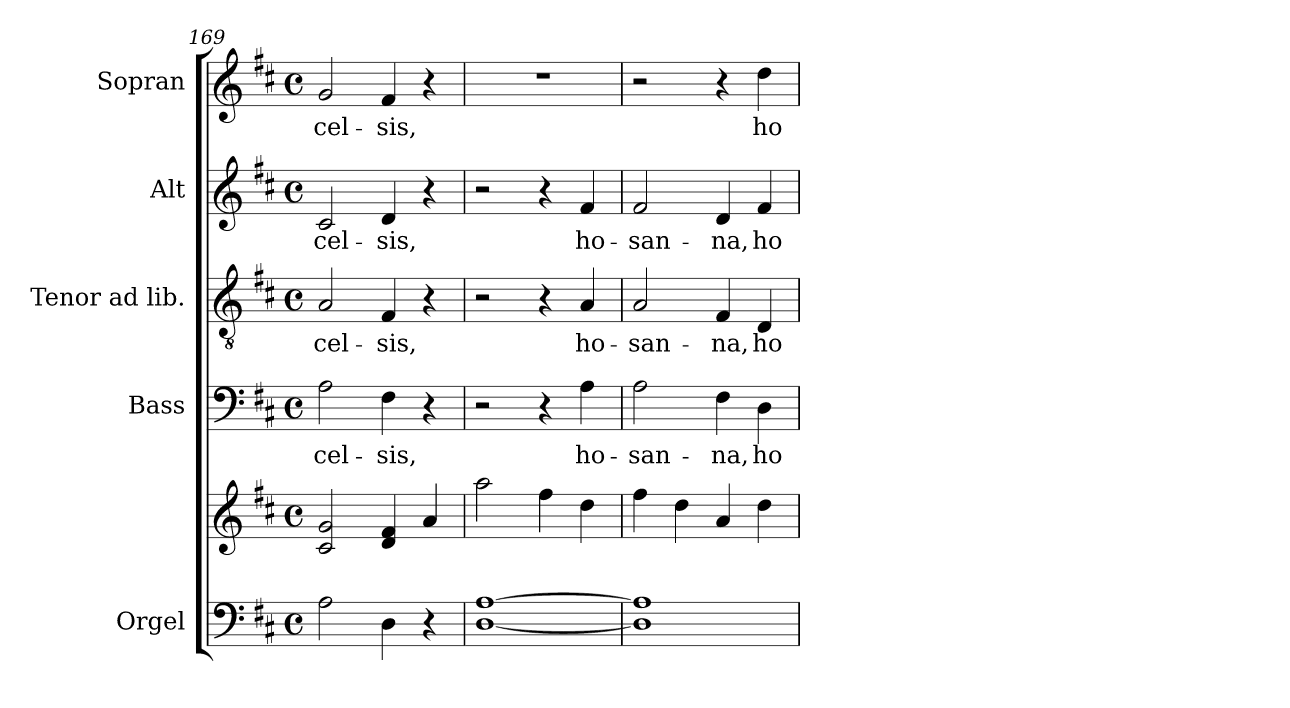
**kern	**kern	**kern	**text	**kern	**text	**kern	**text	**kern	**text
*part5	*part5	*part4	*part4	*part3	*part3	*part2	*part2	*part1	*part1
*staff6	*staff5	*staff4	*staff4	*staff3	*staff3	*staff2	*staff2	*staff1	*staff1
*I"Orgel	*	*I"Bass	*	*I"Tenor ad lib.	*	*I"Alt	*	*I"Sopran	*
*I'Org.	*	*I'B.	*	*I'T.	*	*I'A.	*	*I'S.	*
*clefF4	*clefG2	*clefF4	*	*clefGv2	*	*clefG2	*	*clefG2	*
*k[f#c#]	*k[f#c#]	*k[f#c#]	*	*k[f#c#]	*	*k[f#c#]	*	*k[f#c#]	*
*D:	*D:	*D:	*	*D:	*	*D:	*	*D:	*
*M4/4	*M4/4	*M4/4	*	*M4/4	*	*M4/4	*	*M4/4	*
*met(c)	*met(c)	*met(c)	*	*met(c)	*	*met(c)	*	*met(c)	*
=169	=169	=169	=169	=169	=169	=169	=169	=169	=169
!	!	!	!LO:LY:b	!	!LO:LY:b	!	!LO:LY:b	!	!LO:LY:b
2A\	2c#/ 2g/	2A\	-cel-	2A/	-cel-	2c#/	-cel-	2g/	-cel-
!	!	!	!LO:LY:b	!	!LO:LY:b	!	!LO:LY:b	!	!LO:LY:b
4D\	4d/ 4f#/	4F#\	-sis,	4F#/	-sis,	4d/	-sis,	4f#/	-sis,
4r	4a/	4r	.	4r	.	4r	.	4r	.
=170	=170	=170	=170	=170	=170	=170	=170	=170	=170
[1D [1A	2aa\	2r	.	2r	.	2r	.	1r	.
.	4ff#\	4r	.	4r	.	4r	.	.	.
!	!	!	!LO:LY:b	!	!LO:LY:b	!	!LO:LY:b	!	!
.	4dd\	4A\	ho-	4A/	ho-	4f#/	ho-	.	.
=171	=171	=171	=171	=171	=171	=171	=171	=171	=171
!	!	!	!LO:LY:b	!	!LO:LY:b	!	!LO:LY:b	!	!
1D] 1A]	4ff#\	2A\	-san-	2A/	-san-	2f#/	-san-	2r	.
.	4dd\	.	.	.	.	.	.	.	.
!	!	!	!LO:LY:b	!	!LO:LY:b	!	!LO:LY:b	!	!
.	4a/	4F#\	-na,	4F#/	-na,	4d/	-na,	4r	.
!	!	!	!LO:LY:b	!	!LO:LY:b	!	!LO:LY:b	!	!LO:LY:b
.	4dd\	4D\	ho-	4D/	ho-	4f#/	ho-	4dd\	ho-
=	=	=	=	=	=	=	=	=	=
*-	*-	*-	*-	*-	*-	*-	*-	*-	*-
